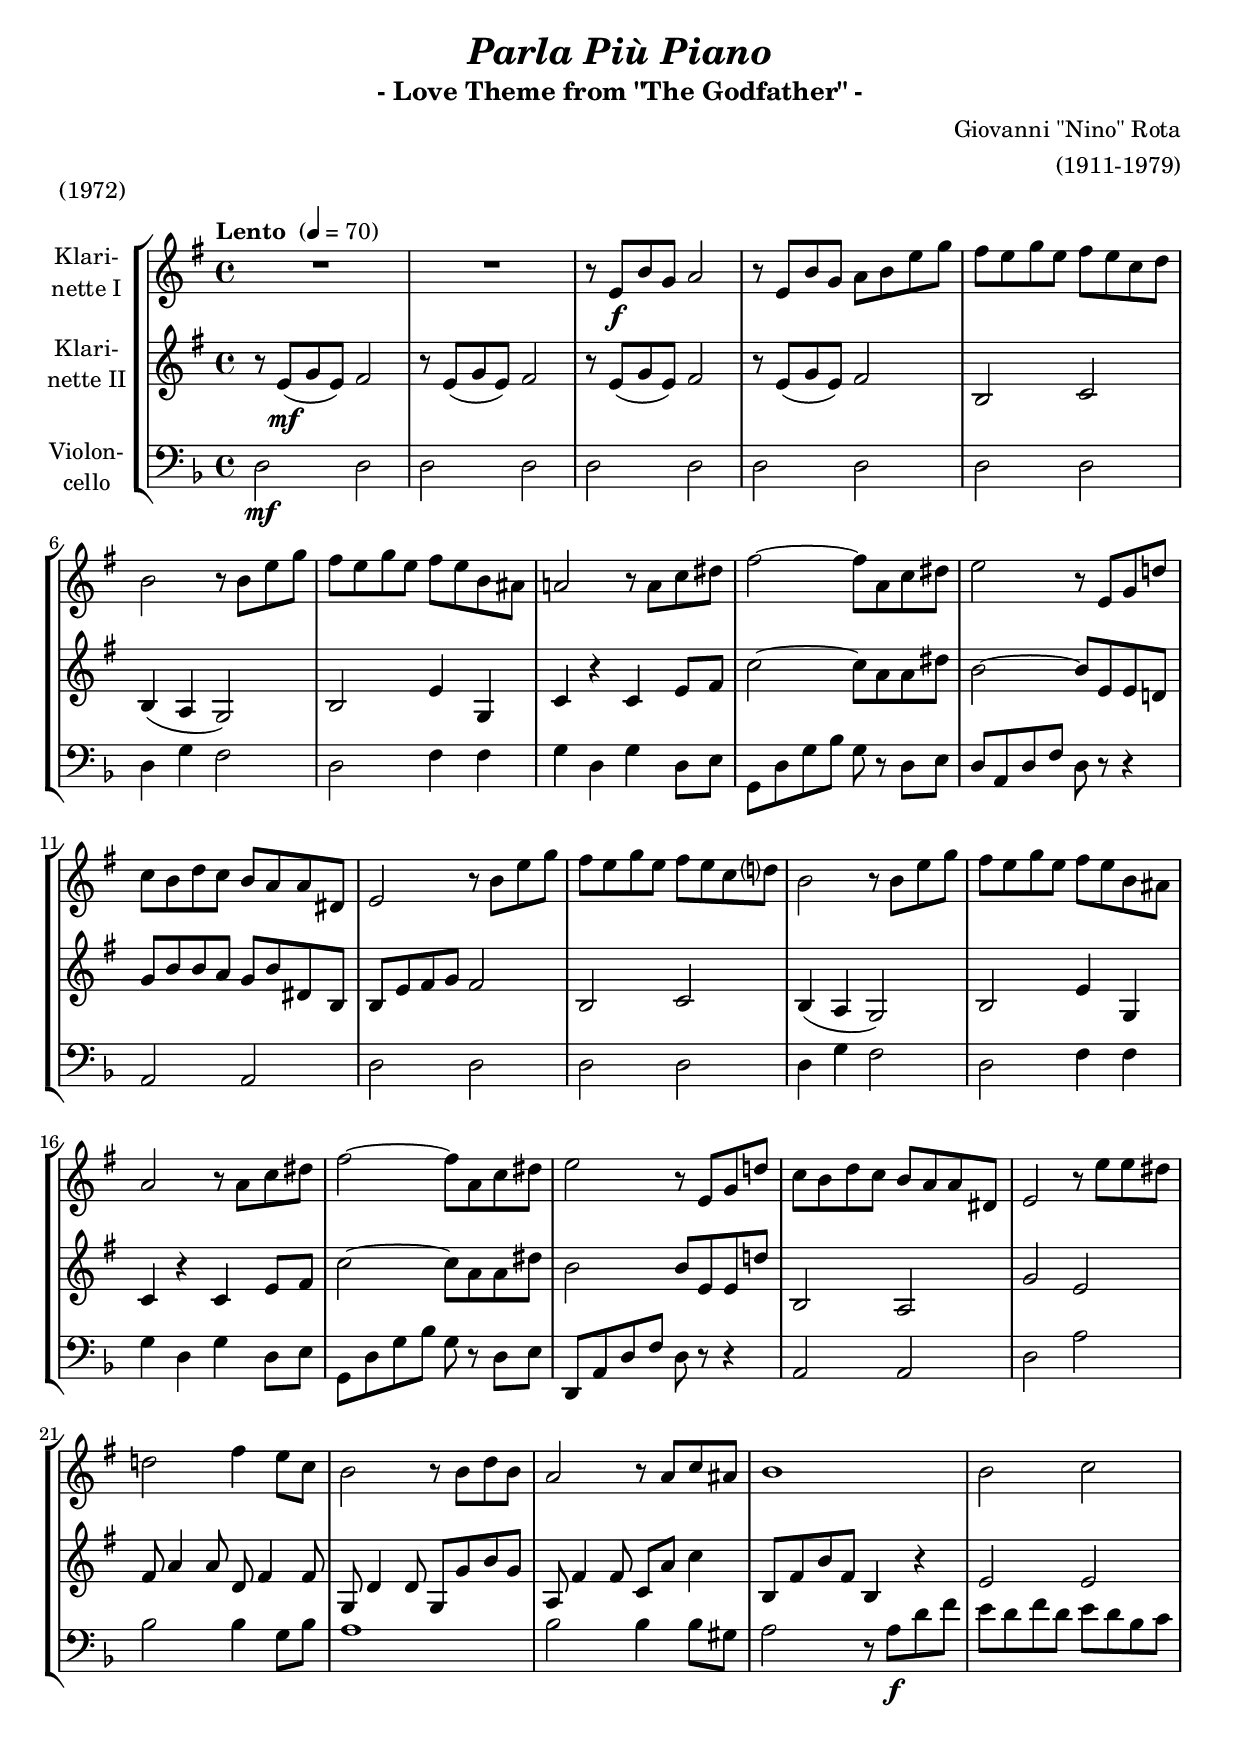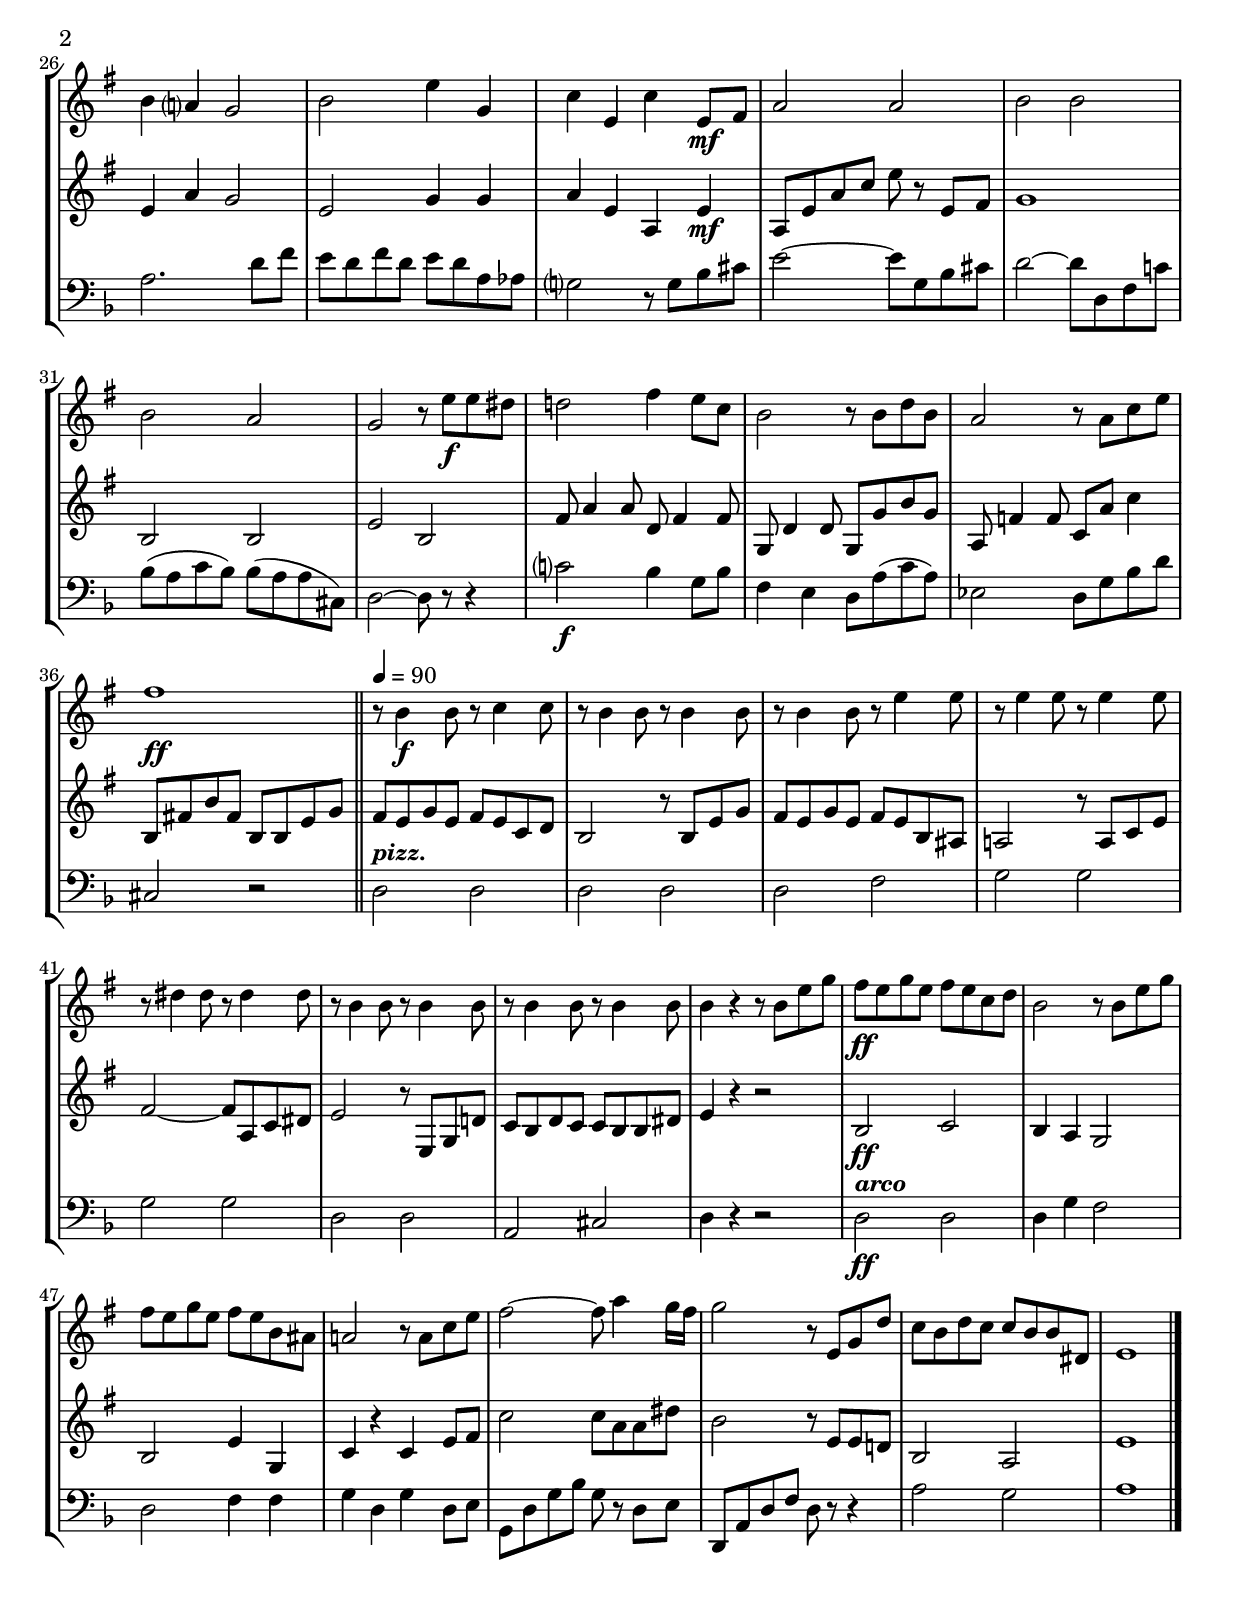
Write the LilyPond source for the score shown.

\version "2.18.2"
\include "deutsch.ly"
  
#(set-global-staff-size 20.1)

\header {
  title     = \markup \bold \italic "Parla Più Piano"
  subtitle  = "- Love Theme from \"The Godfather\" -"
  composer  = "Giovanni \"Nino\" Rota"
  arranger  = "(1911-1979)"
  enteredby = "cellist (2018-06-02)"
  piece     = "(1972)"
}

voiceconsts = {
  \key f \major
  \time 4/4
  \clef "treble"
%  \numericTimeSignature
  \compressFullBarRests
  % Set default beaming for all staves
% \set Timing.beamExceptions = #'()
% \set Timing.baseMoment     = #(ly:make-moment 1 4)
% \set Timing.beatStructure  = #'(1 1 1)
  \tempo "Lento " 4=70
}

micl = "clarinet"
mifl = "flute"
miob = "oboe"
mifh = "french horn"
misx = "tenor sax"
mist = "string ensemble 1"
miba = "cello"

arco = \markup \bold \italic "arco"
pizz = \markup \bold \italic "pizz."

va = \relative c' {
  \voiceconsts

  R1*2
  r8 d\f a' f g2
  r8 d a' f g a d f
  e d f d e d b c
  a2 r8 a d f
  e d f d e d a gis

  g!2 r8 g b cis
  e2~ e8 g, b cis
  d2 r8 d, f c'!
  b a c b a g g cis,
  d2 r8 a' d f
  e d f d e d b c?

  a2 r8 a d f
  e d f d e d a gis
  g2 r8 g b cis
  e2~ e8 g, b cis
  d2 r8 d, f c'!
  b a c b a g g cis,

  d2 r8 d' d cis
  c!2 e4 d8 b
  a2 r8 a c a
  g2 r8 g b gis
  a1
  a2 b
  a4 g? f2
  a d4 f,
  b d, b' d,8\mf e

  g2 g
  a a
  a g
  f r8 d'\f d cis
  c!2 e4 d8 b
  a2 r8 a c a
  g2 r8 g b d
  e1\ff \bar "||" \tempo 4=90
  r8 a,4\f a8 r b4 b8

  r a4 a8 r a4 a8
  r a4 a8 r d4 d8
  r d4 d8 r d4 d8
  r cis4 cis8 r cis4 cis8
  r a4 a8 r a4 a8
  r a4 a8 r a4 a8

  a4 r r8 a d f
  e\ff d f d e d b c
  a2 r8 a d f
  e d f d e d a gis
  g!2 r8 g b d
  e2~ e8 g4 f16 e

  f2 r8 d, f c'
  b a c b b a a cis,
  d1 \bar "|."
}

vb = \relative c' {
  \voiceconsts

  r8 d(\mf f d) e2
  r8 d( f d) e2
  r8 d( f d) e2
  r8 d( f d) e2
  a, b
  a4( g f2)
  a d4 f,
  b r b d8 e

  b'2~ b8 g g cis
  a2~ a8 d, d c!
  f a a g f a cis, a
  a d e f e2
  a, b
  a4( g f2)
  a d4 f,

  b r b d8 e
  b'2~ b8 g g cis
  a2 a8 d, d c'!
  a,2 g
  f' d
  e8 g4 g8 c, e4 e8
  f, c'4 c8 f, f' a f

  g, e'4 e8 b g' b4
  a,8 e' a e a,4 r
  d2 d
  d4 g f2
  d f4 f
  g d g, d'\mf
  g,8 d' g b d r d, e
  f1
  a,2 a

  d a
  e'8 g4 g8 c, e4 e8
  f, c'4 c8 f, f' a f
  g, es'4 es8 b g' b4
  a,8 e'! a e a, a d f \bar "||" \tempo 4=90

  e d f d e d b c
  a2 r8 a d f
  e d f d e d a gis
  g!2 r8 g b d
  e2~ e8 g, b cis
  d2 r8 d, f c'!

  b a c b b a a cis
  d4 r r2
  a\ff b
  a4 g f2
  a d4 f,
  b r b d8 e
  b'2 b8 g g cis

  a2 r8 d, d c!
  a2 g
  d'1 \bar "|."
}

vc = \relative c {
  \voiceconsts
  \clef "bass"

  d2\mf d
  d d
  d d
  d d
  d d
  d4 g f2
  d f4 f
  g d g d8 e
  g, d' g b g r d e

  d a d f d r r4
  a2 a
  d d
  d d
  d4 g f2
  d f4 f
  g d g d8 e
  g, d' g b g r d e

  d, a' d f d r r4
  a2 a
  d a' b b4 g8 b
  a1
  b2 b4 b8 gis
  a2 r8 a\f d f
  e d f d e d b c

  a2. d8 f
  e d f d e d a as
  g?2 r8 g b cis
  e2~ e8 g, b cis
  d2~ d8 d, f c'!
  b( a c b) b( a a cis,)

  d2~ d8 r r4
  c'?2\f b4 g8 b
  f4 e d8 a'( c a)
  es2 d8 g b d
  cis,2 r \bar "||" \tempo 4=90
  d^\pizz d
  d d
  d f
  g g
  g g
  d d

  a cis
  d4 r r2
  d^\arco\ff d
  d4 g f2
  d f4 f
  g d g d8 e
  g, d' g b g r d e
  d, a' d f d r r4
  a'2 g
  
  a1 \bar "|."
}


music = \new StaffGroup <<
      \new Staff {
	\set Staff.midiInstrument = \micl
	\set Staff.instrumentName = \markup \center-column { "Klari-" "nette I" }
	\transpose f g { \va }
      }

      \new Staff {
	\set Staff.midiInstrument = \micl
	\set Staff.instrumentName = \markup \center-column { "Klari-" "nette II" }
	\transpose f g { \vb }
      }

      \new Staff {
	\set Staff.midiInstrument = \miba
	\set Staff.instrumentName = \markup \center-column { "Violon-" "cello" }
	\transpose f f { \vc }
      }
>>

\book {
  \score {
    \music
    \layout {}
  }

  \score {
    \unfoldRepeats \music

    \midi {
      \context {
        \Score
      }
    }
  }
}
